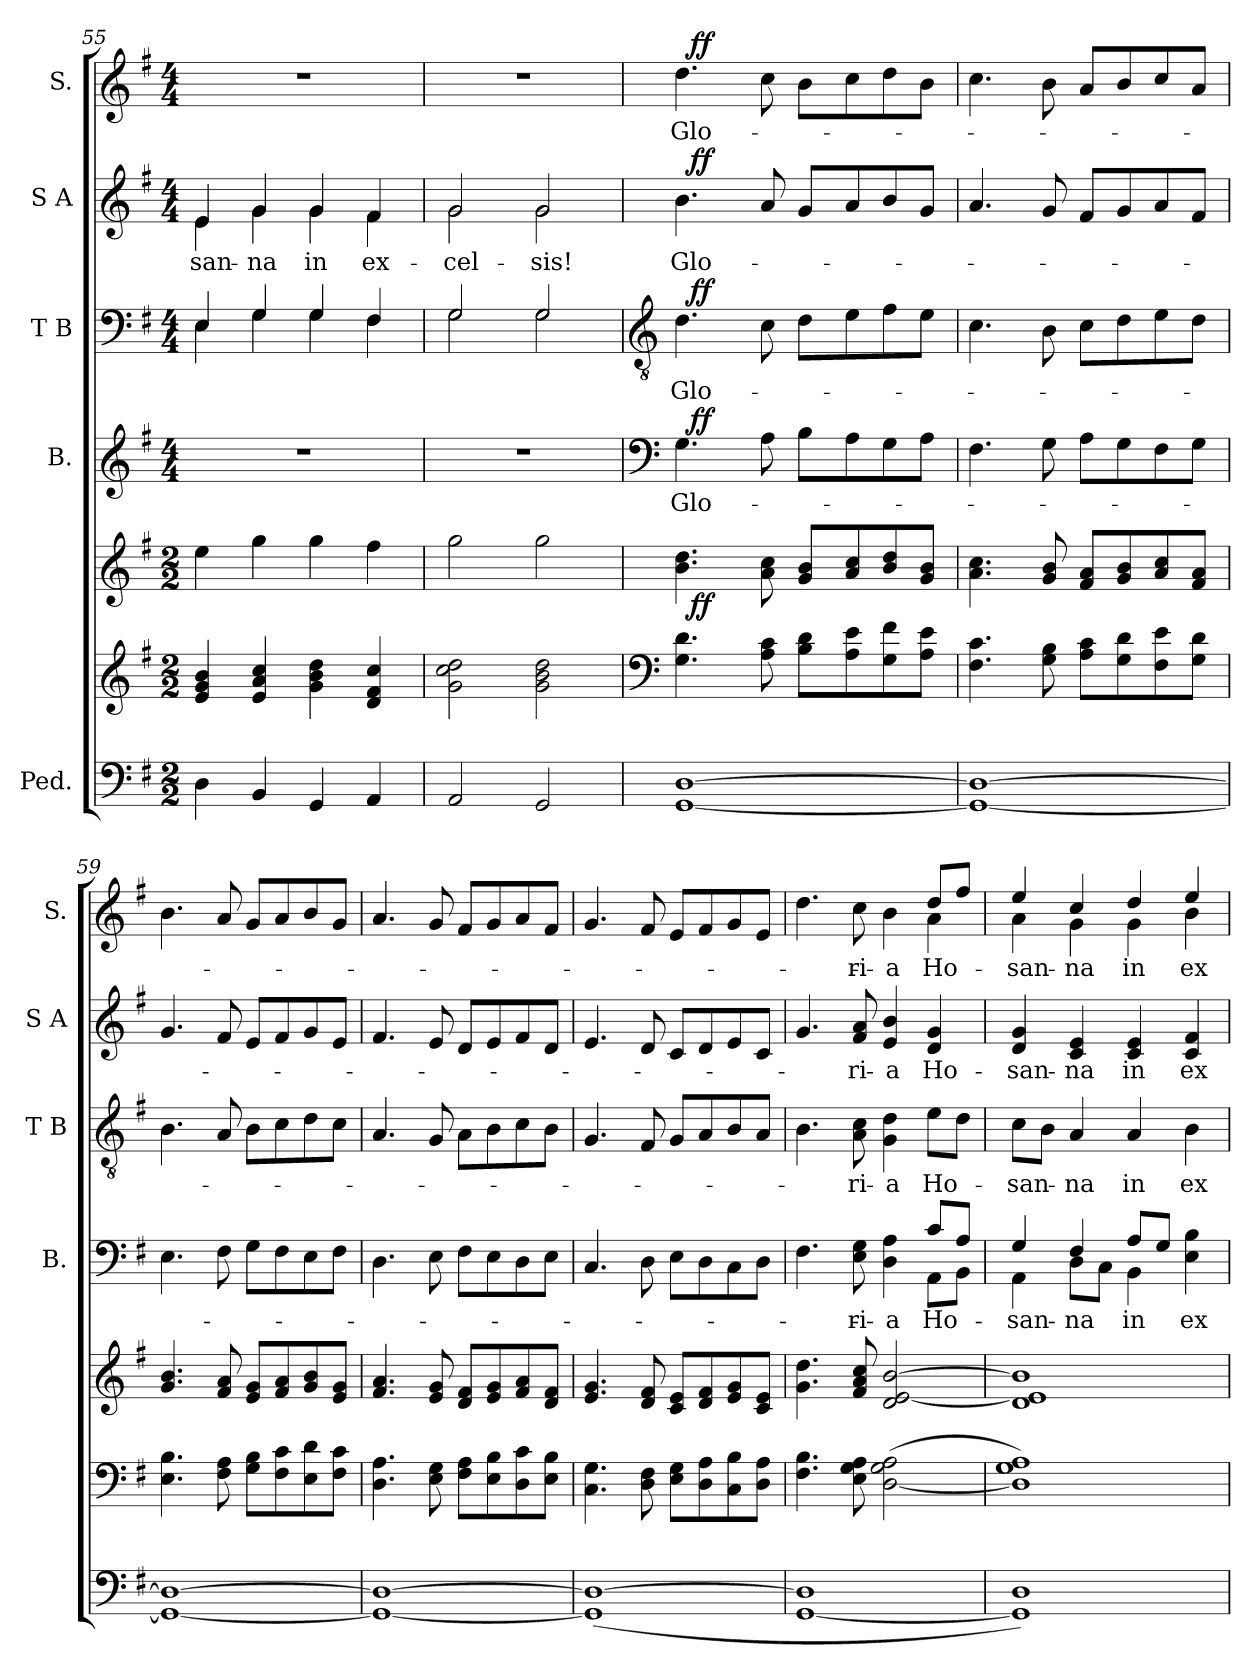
**kern	**kern	**kern	**dynam	**kern	**text	**dynam	**kern	**text	**dynam	**kern	**text	**dynam	**kern	**text	**dynam
*part7	*part6	*part5	*part5	*part4	*part4	*part4	*part3	*part3	*part3	*part2	*part2	*part2	*part1	*part1	*part1
*staff7	*staff6	*staff5	*staff5	*staff4	*staff4	*staff4	*staff3	*staff3	*staff3	*staff2	*staff2	*staff2	*staff1	*staff1	*staff1
*I"Ped.	*	*	*	*I"B.	*	*	*I"T B	*	*	*I"S A	*	*	*I"S.	*	*
*	*	*	*	*I'B.	*	*	*I'T B	*	*	*I'S A	*	*	*I'S.	*	*
*clefF4	*clefG2	*clefG2	*	*clefG2	*	*	*clefF4	*	*	*clefG2	*	*	*clefG2	*	*
*k[f#]	*k[f#]	*k[f#]	*	*k[f#]	*	*	*k[f#]	*	*	*k[f#]	*	*	*k[f#]	*	*
*G:	*G:	*G:	*	*G:	*	*	*G:	*	*	*G:	*	*	*G:	*	*
*M2/2	*M2/2	*M2/2	*	*M4/4	*	*	*M4/4	*	*	*M4/4	*	*	*M4/4	*	*
=55	=55	=55	=55	=55	=55	=55	=55	=55	=55	=55	=55	=55	=55	=55	=55
*	*	*	*	*	*	*	*^	*	*	*	*	*	*	*	*
!	!	!	!	!	!	!	!	!	!	!	!	!LO:LY:b	!	!	!	!
*	*	*	*	*	*	*	*	*	*	*	*^	*	*	*	*	*
4D\	4e/ 4g/ 4b/	4ee\	.	1r	.	.	4E/	4E\	.	.	4e/	4e\	-san-	.	1r	.	.
!	!	!	!	!	!	!	!	!	!	!	!	!	!LO:LY:b	!	!	!	!
4BB/	4e/ 4a/ 4cc/	4gg\	.	.	.	.	4G/	4G\	.	.	4g/	4g\	-na	.	.	.	.
!	!	!	!	!	!	!	!	!	!	!	!	!	!LO:LY:b	!	!	!	!
4GG/	4g\ 4b\ 4dd\	4gg\	.	.	.	.	4G/	4G\	.	.	4g/	4g\	in	.	.	.	.
!	!	!	!	!	!	!	!	!	!	!	!	!	!LO:LY:b	!	!	!	!
4AA/	4d/ 4f#/ 4cc/	4ff#\	.	.	.	.	4F#/	4F#\	.	.	4f#/	4f#\	ex-	.	.	.	.
=56	=56	=56	=56	=56	=56	=56	=56	=56	=56	=56	=56	=56	=56	=56	=56	=56	=56
!	!	!	!	!	!	!	!	!	!	!	!	!	!LO:LY:b	!	!	!	!
2AA/	2g\ 2cc\ 2dd\	2gg\	.	1r	.	.	2G/	2G\	.	.	2g/	2g\	-cel-	.	1r	.	.
!	!	!	!	!	!	!	!	!	!	!	!	!	!LO:LY:b	!	!	!	!
2GG/	2g\ 2b\ 2dd\	2gg\	.	.	.	.	2G/	2G\	.	.	2g/	2g\	-sis!	.	.	.	.
!!LO:LB:g=z
=57	=57	=57	=57	=57	=57	=57	=57	=57	=57	=57	=57	=57	=57	=57	=57	=57	=57
*	*clefF4	*	*	*clefF4	*	*	*clefGv2	*	*	*	*	*	*	*	*	*	*
!	!	!LO:TX:a:i:t=add zimb.	!	!	!	!	!	!	!	!	!	!	!	!	!	!	!
!	!	!	!	!	!LO:LY:b	!	!	!	!LO:LY:b	!	!	!	!LO:LY:b	!	!	!LO:LY:b	!
*	*	*^	*	*^	*	*	*	*	*	*	*	*	*	*	*^	*	*
[<1GG [>1D	4.G\ 4.d\	4.b\ 4.dd\	32ryy	.	4.G\	32ryy	Glo-	.	4.d\	32ryy	-Glo-	.	4.b\	32ryy	Glo-	.	4.dd\	32ryy	Glo-	.
!	!	!	!	!LO:DY:b	!	!	!	!LO:DY:a	!	!	!	!LO:DY:a	!	!	!	!LO:DY:a	!	!	!	!LO:DY:a
.	.	.	2ryy	ff	.	2ryy	.	ff	.	2ryy	.	ff	.	2ryy	.	ff	.	2ryy	.	ff
.	8A\ 8c\	8a\ 8cc\	.	.	8A\	.	.	.	8c\	.	.	.	8a/	.	.	.	8cc\	.	.	.
.	8B\ 8d\L	8g/ 8b/L	.	.	8B\L	.	.	.	8d\L	.	.	.	8g/L	.	.	.	8b\L	.	.	.
.	.	.	4...ryy	.	.	4...ryy	.	.	.	4...ryy	.	.	.	4...ryy	.	.	.	4...ryy	.	.
.	8A\ 8e\	8a/ 8cc/	.	.	8A\	.	.	.	8e\	.	.	.	8a/	.	.	.	8cc\	.	.	.
.	8G\ 8f#\	8b/ 8dd/	.	.	8G\	.	.	.	8f#\	.	.	.	8b/	.	.	.	8dd\	.	.	.
.	8A\ 8e\J	8g/ 8b/J	.	.	8A\J	.	.	.	8e\J	.	.	.	8g/J	.	.	.	8b\J	.	.	.
*	*	*v	*v	*	*	*	*	*	*v	*v	*	*	*v	*v	*	*	*v	*v	*	*
*	*	*	*	*v	*v	*	*	*	*	*	*	*	*	*	*	*
=58	=58	=58	=58	=58	=58	=58	=58	=58	=58	=58	=58	=58	=58	=58	=58
1GG_ 1D_	4.F#\ 4.c\	4.a\ 4.cc\	.	4.F#\	.	.	4.c\	.	.	4.a/	.	.	4.cc\	.	.
.	8G\ 8B\	8g/ 8b/	.	8G\	.	.	8B\	.	.	8g/	.	.	8b\	.	.
.	8A\ 8c\L	8f#/ 8a/L	.	8A\L	.	.	8c\L	.	.	8f#/L	.	.	8a/L	.	.
.	8G\ 8d\	8g/ 8b/	.	8G\	.	.	8d\	.	.	8g/	.	.	8b/	.	.
.	8F#\ 8e\	8a/ 8cc/	.	8F#\	.	.	8e\	.	.	8a/	.	.	8cc/	.	.
.	8G\ 8d\J	8f#/ 8a/J	.	8G\J	.	.	8d\J	.	.	8f#/J	.	.	8a/J	.	.
=59	=59	=59	=59	=59	=59	=59	=59	=59	=59	=59	=59	=59	=59	=59	=59
1GG_ 1D_	4.E\ 4.B\	4.g/ 4.b/	.	4.E\	.	.	4.B\	.	.	4.g/	.	.	4.b\	.	.
.	8F#\ 8A\	8f#/ 8a/	.	8F#\	.	.	8A/	.	.	8f#/	.	.	8a/	.	.
.	8G\ 8B\L	8e/ 8g/L	.	8G\L	.	.	8B\L	.	.	8e/L	.	.	8g/L	.	.
.	8F#\ 8c\	8f#/ 8a/	.	8F#\	.	.	8c\	.	.	8f#/	.	.	8a/	.	.
.	8E\ 8d\	8g/ 8b/	.	8E\	.	.	8d\	.	.	8g/	.	.	8b/	.	.
.	8F#\ 8c\J	8e/ 8g/J	.	8F#\J	.	.	8c\J	.	.	8e/J	.	.	8g/J	.	.
=60	=60	=60	=60	=60	=60	=60	=60	=60	=60	=60	=60	=60	=60	=60	=60
1GG_ 1D_	4.D\ 4.A\	4.f#/ 4.a/	.	4.D\	.	.	4.A/	.	.	4.f#/	.	.	4.a/	.	.
.	8E\ 8G\	8e/ 8g/	.	8E\	.	.	8G/	.	.	8e/	.	.	8g/	.	.
.	8F#\ 8A\L	8d/ 8f#/L	.	8F#\L	.	.	8A\L	.	.	8d/L	.	.	8f#/L	.	.
.	8E\ 8B\	8e/ 8g/	.	8E\	.	.	8B\	.	.	8e/	.	.	8g/	.	.
.	8D\ 8c\	8f#/ 8a/	.	8D\	.	.	8c\	.	.	8f#/	.	.	8a/	.	.
.	8E\ 8B\J	8d/ 8f#/J	.	8E\J	.	.	8B\J	.	.	8d/J	.	.	8f#/J	.	.
=61	=61	=61	=61	=61	=61	=61	=61	=61	=61	=61	=61	=61	=61	=61	=61
(<1GG] 1D_	4.C\ 4.G\	4.e/ 4.g/	.	4.C/	.	.	4.G/	.	.	4.e/	.	.	4.g/	.	.
.	8D\ 8F#\	8d/ 8f#/	.	8D\	.	.	8F#/	.	.	8d/	.	.	8f#/	.	.
.	8E\ 8G\L	8c/ 8e/L	.	8E\L	.	.	8G/L	.	.	8c/L	.	.	8e/L	.	.
.	8D\ 8A\	8d/ 8f#/	.	8D\	.	.	8A/	.	.	8d/	.	.	8f#/	.	.
.	8C\ 8B\	8e/ 8g/	.	8C\	.	.	8B/	.	.	8e/	.	.	8g/	.	.
.	8D\ 8A\J	8c/ 8e/J	.	8D\J	.	.	8A/J	.	.	8c/J	.	.	8e/J	.	.
!!LO:PB:g=z
=62	=62	=62	=62	=62	=62	=62	=62	=62	=62	=62	=62	=62	=62	=62	=62
*	*	*	*	*^	*	*	*	*	*	*	*	*	*^	*	*
[<1GG 1D]	4.F#\ 4.B\	4.g\ 4.dd\	.	2.ryy	4.F#\	.	.	4.B\	.	.	4.g/	.	.	2.ryy	4.dd\	.	.
!	!	!	!	!	!	!LO:LY:b	!	!	!LO:LY:b	!	!	!LO:LY:b	!	!	!	!LO:LY:b	!
.	8E\ 8G\ 8A\	8f#/ 8a/ 8cc/	.	.	8E\ 8G\	-ri-	.	8A\ 8c\	-ri-	.	8f#/ 8a/	-ri-	.	.	8cc\	-ri-	.
!	!	!	!	!	!	!LO:LY:b	!	!	!LO:LY:b	!	!	!LO:LY:b	!	!	!	!LO:LY:b	!
.	(>[<2D\ 2G\ 2A\	2d/ [<2e/ [>2b/	.	.	4D\ 4A\	-a	.	4G\ 4d\	-a	.	4e/ 4b/	-a	.	.	4b\	-a	.
!	!	!	!	!	!	!LO:LY:b	!	!	!LO:LY:b	!	!	!LO:LY:b	!	!	!	!LO:LY:b	!
.	.	.	.	8c/L	8AA\L	-Ho-	.	8e\L	Ho-	.	4d/ 4g/	Ho-	.	8dd/L	4a\	-Ho-	.
.	.	.	.	8A/J	8BB\J	.	.	8d\J	.	.	.	.	.	8ff#/J	.	.	.
=63	=63	=63	=63	=63	=63	=63	=63	=63	=63	=63	=63	=63	=63	=63	=63	=63	=63
!	!	!	!	!	!	!LO:LY:b	!	!	!LO:LY:b	!	!	!LO:LY:b	!	!	!	!LO:LY:b	!
1GG] 1D)	1D] 1G 1A)	1d 1e] 1b]	.	4G/	4AA\	san-	.	8c\L	-san-	.	4d/ 4g/	-san-	.	4ee/	4a\	san-	.
.	.	.	.	.	.	.	.	8B\J	.	.	.	.	.	.	.	.	.
!	!	!	!	!	!	!LO:LY:b	!	!	!LO:LY:b	!	!	!LO:LY:b	!	!	!	!LO:LY:b	!
.	.	.	.	4F#/	8D\L	-na	.	4A/	-na	.	4c/ 4e/	-na	.	4cc/	4g\	-na	.
.	.	.	.	.	8C\J	.	.	.	.	.	.	.	.	.	.	.	.
!	!	!	!	!	!	!LO:LY:b	!	!	!LO:LY:b	!	!	!LO:LY:b	!	!	!	!LO:LY:b	!
.	.	.	.	8A/L	4BB\	in	.	4A/	in	.	4c/ 4e/	in	.	4dd/	4g\	in	.
.	.	.	.	8G/J	.	.	.	.	.	.	.	.	.	.	.	.	.
!	!	!	!	!	!	!LO:LY:b	!	!	!LO:LY:b	!	!	!LO:LY:b	!	!	!	!LO:LY:b	!
.	.	.	.	4ryy	4E\ 4B\	ex-	.	4B\	ex-	.	4c/ 4f#/	ex-	.	4ee/	4b\	ex-	.
*	*	*	*	*v	*v	*	*	*	*	*	*	*	*	*v	*v	*	*
=	=	=	=	=	=	=	=	=	=	=	=	=	=	=	=
*-	*-	*-	*-	*-	*-	*-	*-	*-	*-	*-	*-	*-	*-	*-	*-
